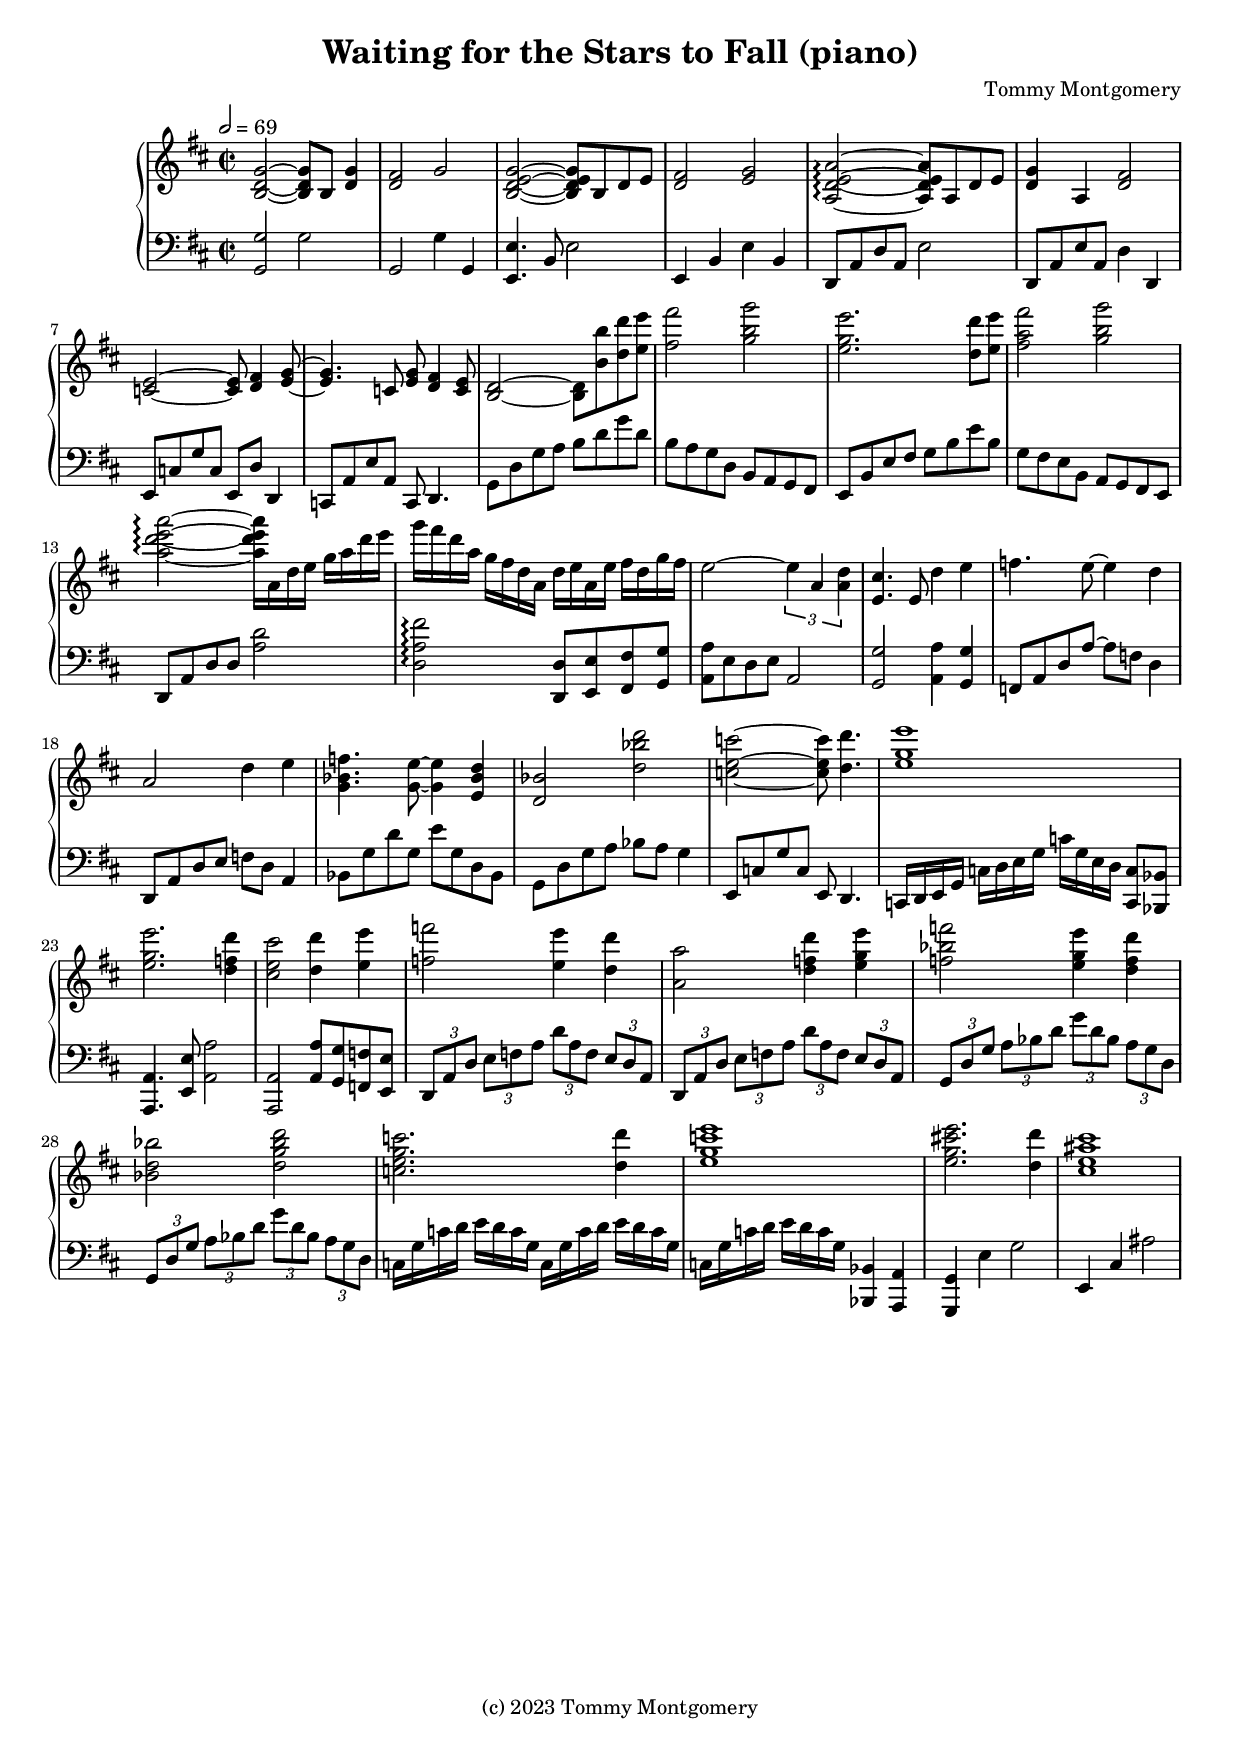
\version "2.24.0"
\language "english"

\header {
  title = "Waiting for the Stars to Fall (piano)"
  composer = "Tommy Montgomery"
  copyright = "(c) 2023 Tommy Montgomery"
}


#(set-global-staff-size 18)

global = {
  \key b \minor
  \time 2/2
  \set Timing.beamExceptions = \beamExceptions {
    16[ 16 16 16] 16[ 16 16 16] 16[ 16 16 16] 16[ 16 16 16] |
    \tuplet 3/2 4 { 8[ 8 8] 8[ 8 8] 8[ 8 8] 8[ 8 8] }
  }
  \set Staff.printKeyCancellation = ##f
  % \numericTimeSignature
  % \override TupletBracket.bracket-visibility = #'if-no-beam
  \set Score.connectArpeggios = ##t
  % \override Beam.auto-knee-gap = #10
  % \omit TupletNumber
  % \omit TupletBracket
}

\parallelMusic #'(mainR mainL) {
  \tempo 2 = 69



  \global <b d g>2 ~ q8 b <d g>4 |
  \global <g g'>2 g'2 |

  <d fs>2 g |
  g,2 g'4 g, |

  <b, d e g>2 ~ q8 b d e |
  <e e'>4. b'8 e2 |

  <d fs> <e g> |
  e,4 b' e b |

  <a, d e a>2\arpeggio ~ q8 a d e |
  d,8 a' d a e'2 |

  <d g>4 a <d fs>2 |
  d,8 a' e' a, d4 d, |

  <c e>2 ~ q8 <d fs>4 <e g>8 ~ |
  e8 c' g' c, e, d' d,4 |

  <e g>4. c8 <e g> <d fs>4 <c e>8 |
  c8 a' e' a, c, d4. |

  <b d>2 ~ q8 <b' b'> <d d'> <e e'> |
  g8 d' g a b d g d |

  <fs fs'>2 <g b g'> |
  b8 a g d b a g fs |

  <e g e'>2. <d d'>8 <e e'> |
  e8 b' e fs g b e b |

  <fs a fs'>2 <g b g'> |
  g8 fs e b a g fs e |

  <a d e a>2\arpeggio ~ q16 a,16 d e g a d e |
  d8 a' d d <a' d>2 |

  g16 fs d a g fs d a d e a, e' fs d g fs |
  <d, a' fs'>2\arpeggio <d, d'>8 <e e'> <fs fs'> <g g'> |

  e2 ~ \tuplet 3/2 { e4 a, <a d> } |
  <a a'>8 e' d e a,2 |

  <e cs'>4. e8 d'4 e |
  <g g'>2 <a a'>4 <g g'> |

  f4. e8 ~ e4 d |
  f8 a d a' ~ a f d4 |

  a2 d4 e |
  d,8 a' d e f d a4 |

  <g, bf f'>4. <g e'>8 ~ q4 <e bf' d> |
  bf8 g' d' g, e' g, d bf |

  <d bf'>2 <d' bf' d>2 |
  g8 d' g a bf a g4 |

  <c e c'>2 ~ q8 <d d'>4. |
  e,8 c' g' c, e, d4. |

  <e g e'>1 |
  c16 d e g c d e g c g e d <c, c'>8 <bf bf'> |

  <e g e'>2. <d f d'>4 |
  <a a'>4. <e' e'>8 <a a'>2 |

  <cs e cs'>2 <d d'>4 <e e'> |
  <a, a'>2 <a' a'>8 <g g'> <f f'> <e e'> |

  <f f'>2 <e e'>4 <d d'> |
  \tuplet 3/2 4 { d8 a' d e f a d a f e d a } |

  <a a'>2 <d f d'>4 <e g e'> |
  \tuplet 3/2 4 { d,8 a' d e f a d a f e d a } |

  <f bf f'>2 <e g e'>4 <d f d'> |
  \tuplet 3/2 4 { g8 d' g a bf d g d bf a g d } |

  <bf d bf'>2 <d g bf d> |
  \tuplet 3/2 4 { g,8 d' g a bf d g d bf a g d } |

  <c e g c>2. <d d'>4 |
  c16 g' c d e d c g c, g' c d e d c g |

  <e g c e>1 |
  c,16 g' c d e d c g <bf,, bf'>4 <a a'> |

  <e g cs! e>2. <d d'>4 |
  <g g'>4 e'' g2 |

  <cs e as cs>1 |
  e,4 cs' as'2 |


}

mainStaff = \new PianoStaff <<
  \new Staff = "mainR" \with {
    midiInstrument = "acoustic grand"
  } \relative c' \mainR
  \new Staff ="mainL" \with {
    midiInstrument = "acoustic grand"
  } { \clef bass \relative c \mainL }
>>

\score {
  <<
    \mainStaff
  >>
  \layout {
    \context {
      \Staff \RemoveEmptyStaves
      \override Glissando.minimum-length = #4
      \override Glissando.springs-and-rods = #ly:spanner::set-spacing-rods
      \override Glissando.thickness = #2
      \override VerticalAxisGroup.remove-first = ##t
    }
  }
  \midi {}
}